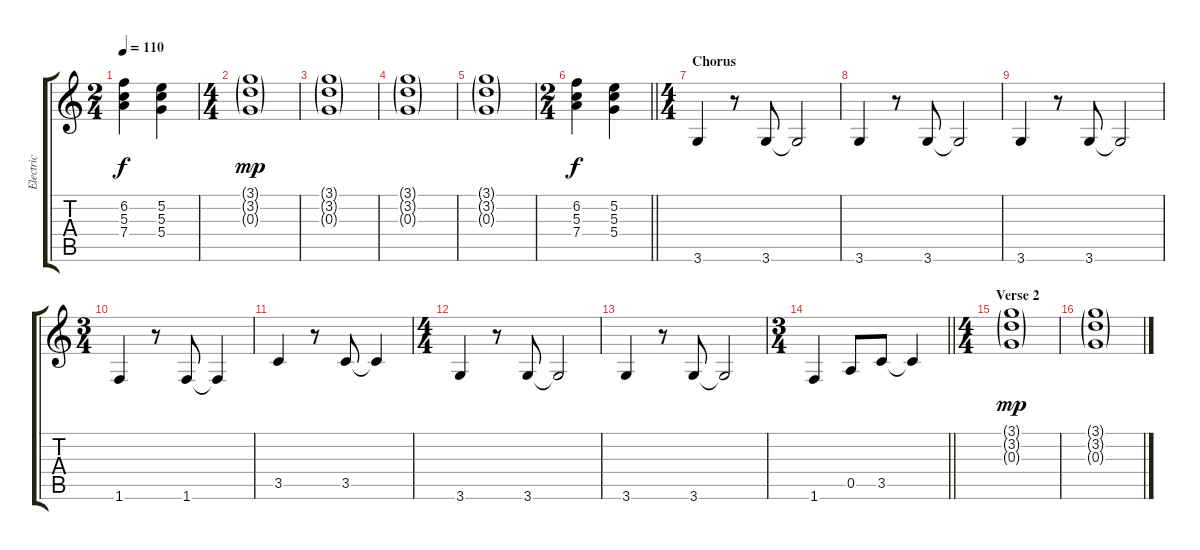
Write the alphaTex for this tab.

\track ("Electric" "Electric") {instrument overdrivenguitar}
\staff {score tabs}
\tuning (E4 B3 G3 D3 A2 E2) {hide}
\ts (2 4)
\tempo 110
\clef g2
\ks c
(6.2 5.3 7.4).4{dy f} (5.2 5.3 5.4).4 |
\ts (4 4)
(3.1{g} 3.2{g} 0.3{g}).1{dy mp} |
(3.1{g} 3.2{g} 0.3{g}).1 |
(3.1{g} 3.2{g} 0.3{g}).1 |
(3.1{g} 3.2{g} 0.3{g}).1 |
\ts (2 4)
\barLineRight lightlight
(6.2 5.3 7.4).4{dy f} (5.2 5.3 5.4).4 |
\ts (4 4)
\section ("" "Chorus")
3.6.4 r.8 3.6.8 3.6{t}.2 |
3.6.4 r.8 3.6.8 3.6{t}.2 |
3.6.4 r.8 3.6.8 3.6{t}.2 |
\ts (3 4)
1.6.4 r.8 1.6.8 1.6{t}.4 |
3.5.4 r.8 3.5.8 3.5{t}.4 |
\ts (4 4)
3.6.4 r.8 3.6.8 3.6{t}.2 |
3.6.4 r.8 3.6.8 3.6{t}.2 |
\ts (3 4)
\barLineRight lightlight
1.6.4 0.5.8 3.5.8 3.5{t}.4 |
\ts (4 4)
\section ("" "Verse 2")
(3.1{g} 3.2{g} 0.3{g}).1{dy mp} |
(3.1{g} 3.2{g} 0.3{g}).1
